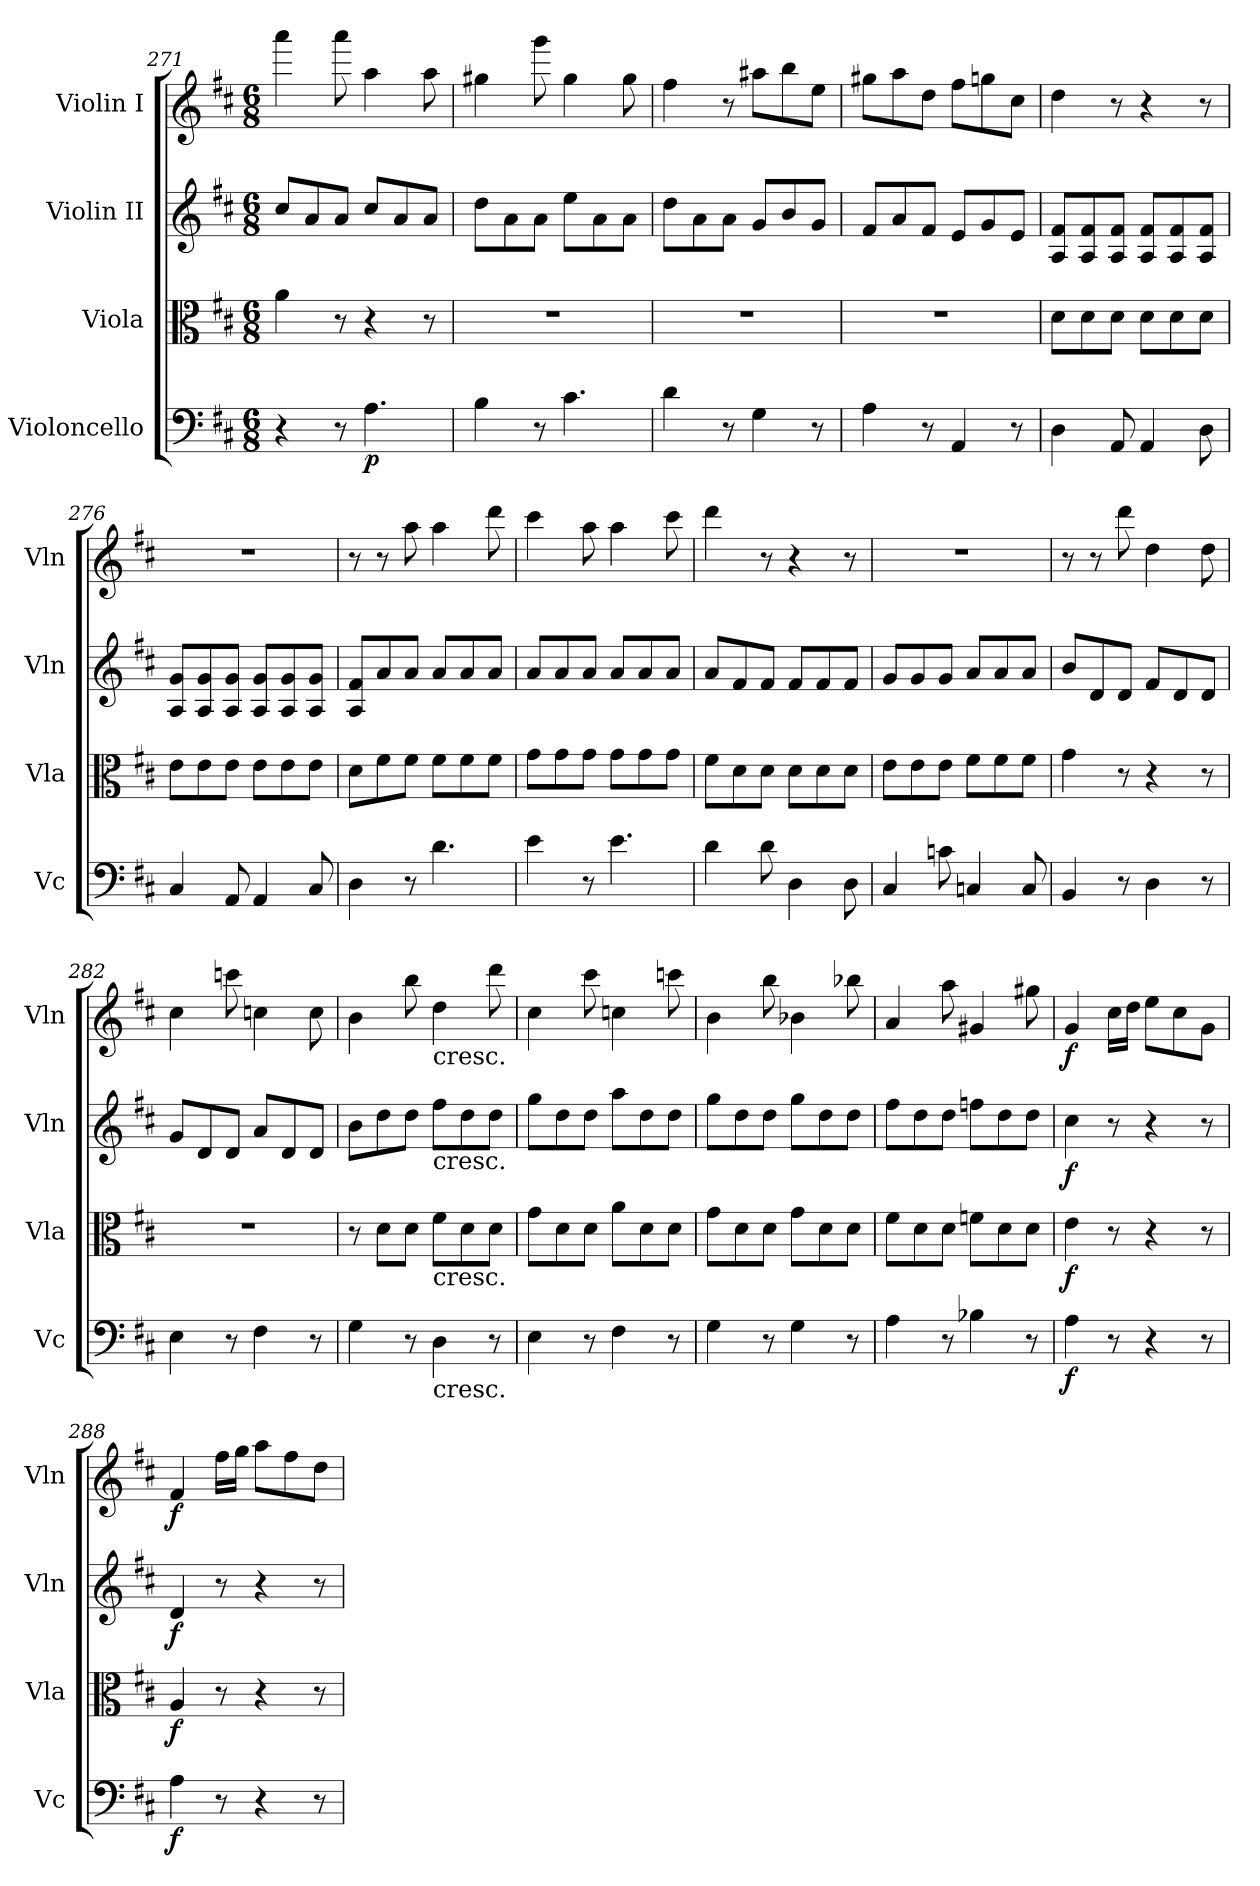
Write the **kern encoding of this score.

**kern	**dynam	**kern	**dynam	**kern	**dynam	**kern	**dynam
*part4	*part4	*part3	*part3	*part2	*part2	*part1	*part1
*staff4	*staff4	*staff3	*staff3	*staff2	*staff2	*staff1	*staff1
*I"Violoncello	*	*I"Viola	*	*I"Violin II	*	*I"Violin I	*
*I'Vc	*	*I'Vla	*	*I'Vln	*	*I'Vln	*
*clefF4	*	*clefC3	*	*clefG2	*	*clefG2	*
*k[f#c#]	*	*k[f#c#]	*	*k[f#c#]	*	*k[f#c#]	*
*M6/8	*	*M6/8	*	*M6/8	*	*M6/8	*
=271	=271	=271	=271	=271	=271	=271	=271
4r	.	4a\	.	8cc#/L	.	4aaa\	.
.	.	.	.	8a/	.	.	.
8r	.	8r	.	8a/J	.	8aaa\	.
!	!LO:DY:b	!	!	!	!	!	!
4.A\	p	4r	.	8cc#/L	.	4aa\	.
.	.	.	.	8a/	.	.	.
.	.	8r	.	8a/J	.	8aa\	.
!!LO:LB:g=z
=272	=272	=272	=272	=272	=272	=272	=272
4B\	.	2.r	.	8dd\L	.	4gg#X\	.
.	.	.	.	8a\	.	.	.
8r	.	.	.	8a\J	.	8ggg\	.
4.c#\	.	.	.	8ee\L	.	4gg#\	.
.	.	.	.	8a\	.	.	.
.	.	.	.	8a\J	.	8gg#\	.
!!LO:PB:g=z
=273	=273	=273	=273	=273	=273	=273	=273
4d\	.	2.r	.	8dd\L	.	4ff#\	.
.	.	.	.	8a\	.	.	.
8r	.	.	.	8a\J	.	8r	.
4G\	.	.	.	8g/L	.	8aa#X\L	.
.	.	.	.	8b/	.	8bb\	.
8r	.	.	.	8g/J	.	8ee\J	.
=274	=274	=274	=274	=274	=274	=274	=274
4A\	.	2.r	.	8f#/L	.	8gg#X\L	.
.	.	.	.	8a/	.	8aa\	.
8r	.	.	.	8f#/J	.	8dd\J	.
4AA/	.	.	.	8e/L	.	8ff#\L	.
.	.	.	.	8g/	.	8ggn\	.
8r	.	.	.	8e/J	.	8cc#\J	.
=275	=275	=275	=275	=275	=275	=275	=275
4D\	.	8d\L	.	8A/ 8f#/L	.	4dd\	.
.	.	8d\	.	8A/ 8f#/	.	.	.
8AA/	.	8d\J	.	8A/ 8f#/J	.	8r	.
4AA/	.	8d\L	.	8A/ 8f#/L	.	4r	.
.	.	8d\	.	8A/ 8f#/	.	.	.
8D\	.	8d\J	.	8A/ 8f#/J	.	8r	.
=276	=276	=276	=276	=276	=276	=276	=276
4C#/	.	8e\L	.	8A/ 8g/L	.	2.r	.
.	.	8e\	.	8A/ 8g/	.	.	.
8AA/	.	8e\J	.	8A/ 8g/J	.	.	.
4AA/	.	8e\L	.	8A/ 8g/L	.	.	.
.	.	8e\	.	8A/ 8g/	.	.	.
8C#/	.	8e\J	.	8A/ 8g/J	.	.	.
!!LO:LB:g=z
=277	=277	=277	=277	=277	=277	=277	=277
4D\	.	8d\L	.	8A/ 8f#/L	.	8r	.
.	.	8f#\	.	8a/	.	8r	.
8r	.	8f#\J	.	8a/J	.	8aa\	.
4.d\	.	8f#\L	.	8a/L	.	4aa\	.
.	.	8f#\	.	8a/	.	.	.
.	.	8f#\J	.	8a/J	.	8ddd\	.
!!LO:PB:g=z
=278	=278	=278	=278	=278	=278	=278	=278
4e\	.	8g\L	.	8a/L	.	4ccc#\	.
.	.	8g\	.	8a/	.	.	.
8r	.	8g\J	.	8a/J	.	8aa\	.
4.e\	.	8g\L	.	8a/L	.	4aa\	.
.	.	8g\	.	8a/	.	.	.
.	.	8g\J	.	8a/J	.	8ccc#\	.
=279	=279	=279	=279	=279	=279	=279	=279
4d\	.	8f#\L	.	8a/L	.	4ddd\	.
.	.	8d\	.	8f#/	.	.	.
8d\	.	8d\J	.	8f#/J	.	8r	.
4D\	.	8d\L	.	8f#/L	.	4r	.
.	.	8d\	.	8f#/	.	.	.
8D\	.	8d\J	.	8f#/J	.	8r	.
=280	=280	=280	=280	=280	=280	=280	=280
4C#/	.	8e\L	.	8g/L	.	2.r	.
.	.	8e\	.	8g/	.	.	.
8cn\	.	8e\J	.	8g/J	.	.	.
4Cn/	.	8f#\L	.	8a/L	.	.	.
.	.	8f#\	.	8a/	.	.	.
8C/	.	8f#\J	.	8a/J	.	.	.
=281	=281	=281	=281	=281	=281	=281	=281
4BB/	.	4g\	.	8b/L	.	8r	.
.	.	.	.	8d/	.	8r	.
8r	.	8r	.	8d/J	.	8ddd\	.
4D\	.	4r	.	8f#/L	.	4dd\	.
.	.	.	.	8d/	.	.	.
8r	.	8r	.	8d/J	.	8dd\	.
=282	=282	=282	=282	=282	=282	=282	=282
4E\	.	2.r	.	8g/L	.	4cc#\	.
.	.	.	.	8d/	.	.	.
8r	.	.	.	8d/J	.	8cccn\	.
4F#\	.	.	.	8a/L	.	4ccn\	.
.	.	.	.	8d/	.	.	.
8r	.	.	.	8d/J	.	8cc\	.
!!LO:LB:g=z
=283	=283	=283	=283	=283	=283	=283	=283
4G\	.	8r	.	8b\L	.	4b\	.
.	.	8d\L	.	8dd\	.	.	.
8r	.	8d\J	.	8dd\J	.	8bb\	.
!	!	!	!	!	!	!LO:TX:b:t=cresc.	!
!	!	!	!	!LO:TX:b:t=cresc.	!	!	!
!	!	!LO:TX:b:t=cresc.	!	!	!	!	!
!LO:TX:b:t=cresc.	!	!	!	!	!	!	!
4D\	.	8f#\L	.	8ff#\L	.	4dd\	.
.	.	8d\	.	8dd\	.	.	.
8r	.	8d\J	.	8dd\J	.	8ddd\	.
=284	=284	=284	=284	=284	=284	=284	=284
4E\	.	8g\L	.	8gg\L	.	4cc#\	.
.	.	8d\	.	8dd\	.	.	.
8r	.	8d\J	.	8dd\J	.	8ccc#\	.
4F#\	.	8a\L	.	8aa\L	.	4ccn\	.
.	.	8d\	.	8dd\	.	.	.
8r	.	8d\J	.	8dd\J	.	8cccn\	.
=285	=285	=285	=285	=285	=285	=285	=285
4G\	.	8g\L	.	8gg\L	.	4b\	.
.	.	8d\	.	8dd\	.	.	.
8r	.	8d\J	.	8dd\J	.	8bb\	.
4G\	.	8g\L	.	8gg\L	.	4b-X\	.
.	.	8d\	.	8dd\	.	.	.
8r	.	8d\J	.	8dd\J	.	8bb-X\	.
=286	=286	=286	=286	=286	=286	=286	=286
4A\	.	8f#\L	.	8ff#\L	.	4a/	.
.	.	8d\	.	8dd\	.	.	.
8r	.	8d\J	.	8dd\J	.	8aa\	.
4B-X\	.	8fn\L	.	8ffn\L	.	4g#X/	.
.	.	8d\	.	8dd\	.	.	.
8r	.	8d\J	.	8dd\J	.	8gg#X\	.
=287	=287	=287	=287	=287	=287	=287	=287
!	!LO:DY:b	!	!LO:DY:b	!	!LO:DY:b	!	!LO:DY:b
4A\	f	4e\	f	4cc#\	f	4g/	f
8r	.	8r	.	8r	.	16cc#\LL	.
.	.	.	.	.	.	16dd\JJ	.
4r	.	4r	.	4r	.	8ee\L	.
.	.	.	.	.	.	8cc#\	.
8r	.	8r	.	8r	.	8g\J	.
!!LO:PB:g=z
=288	=288	=288	=288	=288	=288	=288	=288
!	!LO:DY:b	!	!LO:DY:b	!	!LO:DY:b	!	!LO:DY:b
4A\	f	4A/	f	4d/	f	4f#/	f
8r	.	8r	.	8r	.	16ff#\LL	.
.	.	.	.	.	.	16gg\JJ	.
4r	.	4r	.	4r	.	8aa\L	.
.	.	.	.	.	.	8ff#\	.
8r	.	8r	.	8r	.	8dd\J	.
=	=	=	=	=	=	=	=
*-	*-	*-	*-	*-	*-	*-	*-
